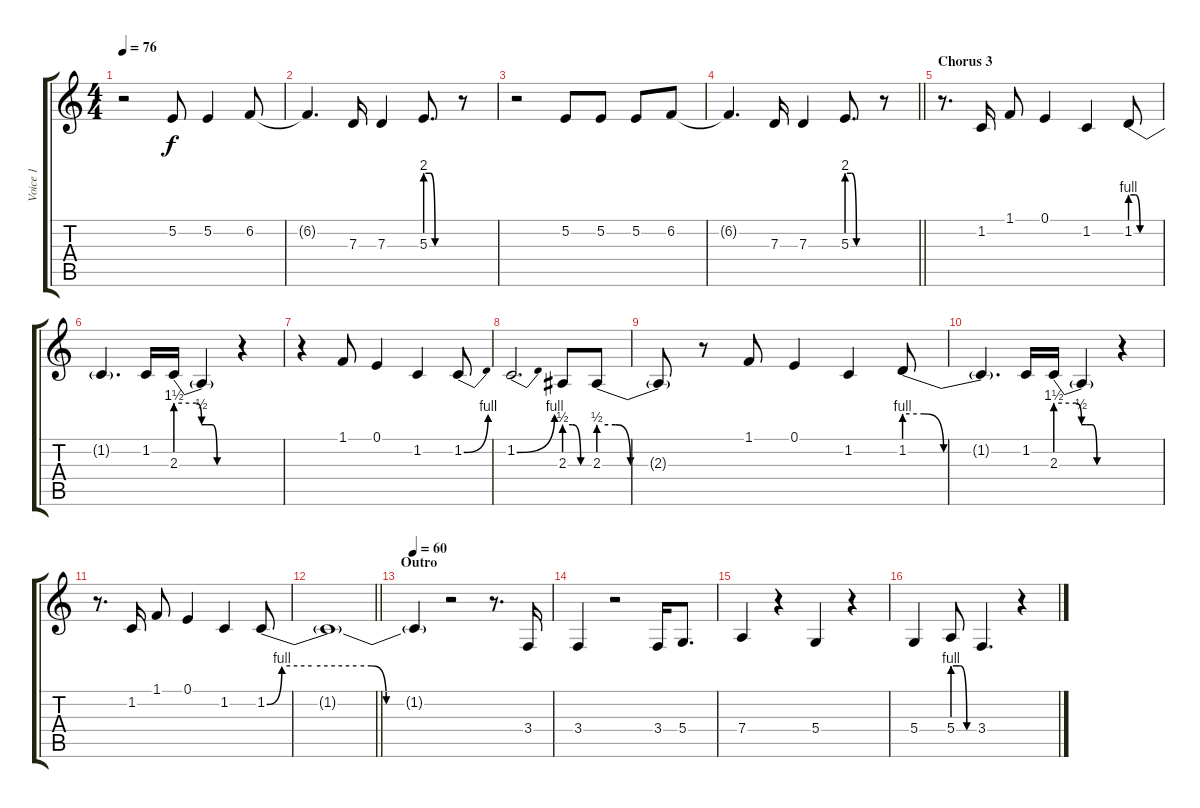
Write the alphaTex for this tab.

\track ("Voice 1" "Voice 1") {instrument lead2sawtooth}
\staff {score tabs}
\tuning (E4 B3 G3 D3 A2 E2) {hide}
\ts (4 4)
\tempo 76
\clef g2
\ks c
r.2{dy f} 5.2.8 5.2.4 6.2.8 |
6.2{t}.4{d} 7.3.16 7.3.4 5.3{be (custom 0 8 10 8 20 0 40 0 60 0)}.8{d} r.8 |
r.2 5.2.8 5.2.8 5.2.8 6.2.8 |
\barLineRight lightlight
6.2{t}.4{d} 7.3.16 7.3.4 5.3{be (custom 0 8 10 8 20 0 40 0 60 0)}.8{d} r.8 |
\section ("" "Chorus 3")
r.8{d} 1.2.16 1.1.8 0.1.4 1.2.4 1.2{be (custom 0 4 10 4 20 0 40 0 60 0)}.8 |
1.2{t}.4{d} 1.2.16 2.3{be (custom 0 6 20 6 25 2 30 2 35 2 40 0 60 0)}.16 2.3{t}.4 r.4 |
r.4 1.1.8 0.1.4 1.2.4 1.2{be (bend 0 0 60 4)}.8 |
1.2{be (bend 0 0 60 4)}.2{d} 2.3{be (custom 0 2 20 2 40 0 60 0)}.8 2.3{be (custom 0 2 10 2 19 0 40 0 60 0)}.8 |
2.3{t}.8 r.8 1.1.8 0.1.4 1.2.4 1.2{be (custom 0 4 10 4 20 0 40 0 60 0)}.8 |
1.2{t}.4{d} 1.2.16 2.3{be (custom 0 6 20 6 25 2 30 2 35 2 40 0 60 0)}.16 2.3{t}.4 r.4 |
r.8{d} 1.2.16 1.1.8 0.1.4 1.2.4 1.2{be (custom 0 0 5 4 15 4 30 4 35 4 40 0 45 0 60 0)}.8 |
\barLineRight lightlight
1.2{t}.1 |
\section ("" "Outro")
\tempo 60
1.2{t}.4 r.2 r.8{d} 3.4.16 |
3.4.4 r.2 3.4.16 5.4.8{d} |
7.4.4 r.4 5.4.4 r.4 |
5.4.4 5.4{be (custom 0 4 20 4 40 0 60 0)}.8 3.4.4{d} r.4
